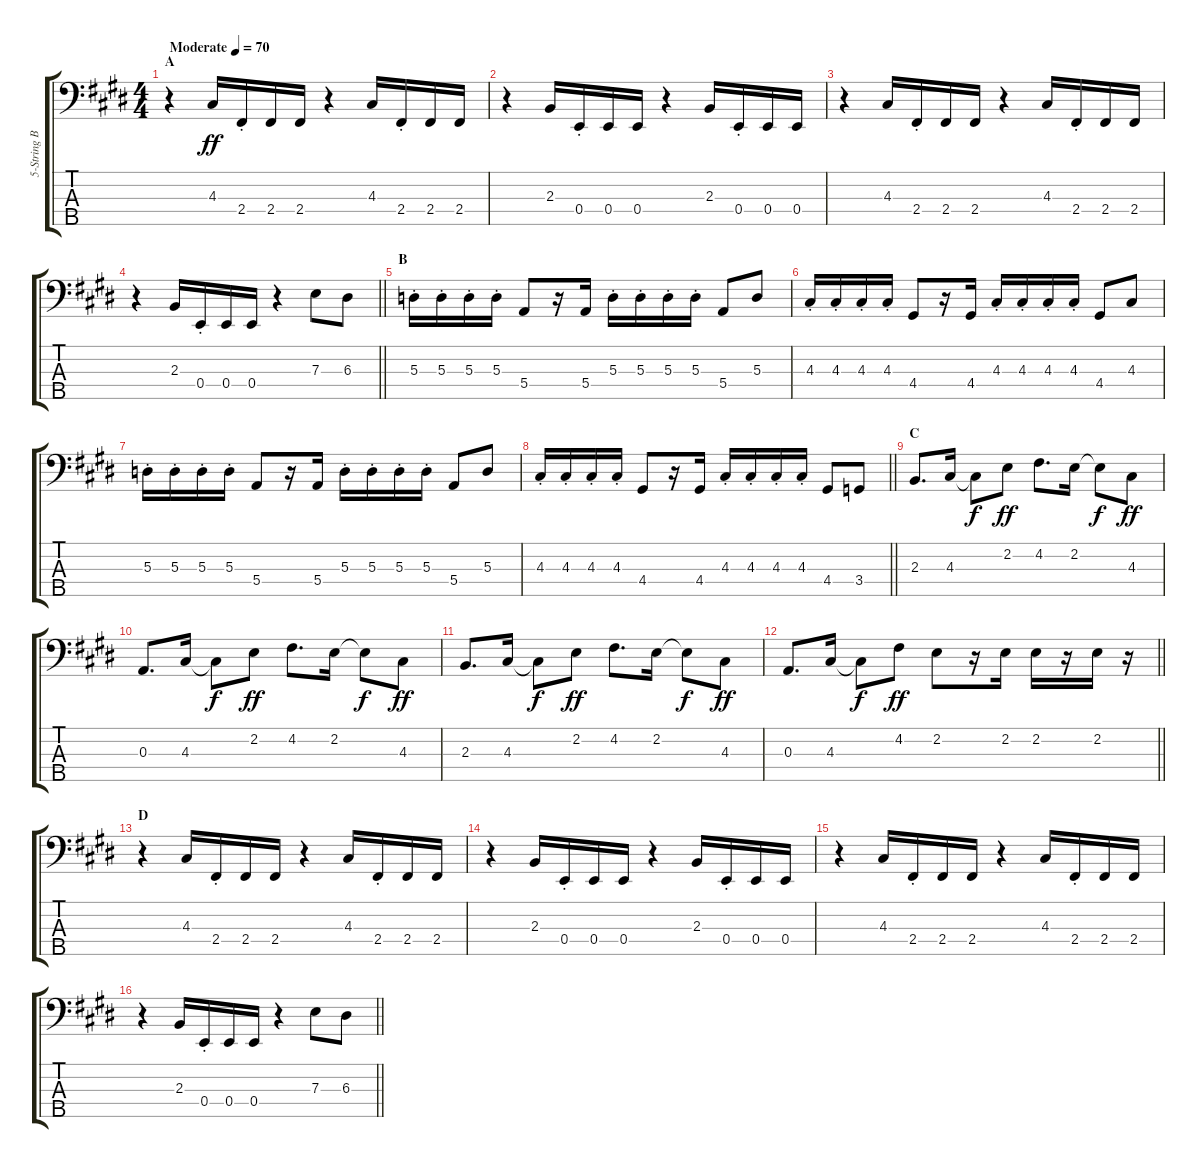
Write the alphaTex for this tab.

\track ("5-String Bass" "5-String B") {instrument electricbassfinger}
\staff {score tabs}
\tuning (G2 D2 A1 E1 B0) {hide}
\ts (4 4)
\section ("" "A")
\tempo (70 "Moderate")
\clef f4
\ks e
r.4{dy ff instrument electricbassfinger} 4.3.16 2.4{st}.16 2.4.16 2.4.16 r.4 4.3.16 2.4{st}.16 2.4.16 2.4.16 |
r.4 2.3.16 0.4{st}.16 0.4.16 0.4.16 r.4 2.3.16 0.4{st}.16 0.4.16 0.4.16 |
r.4 4.3.16 2.4{st}.16 2.4.16 2.4.16 r.4 4.3.16 2.4{st}.16 2.4.16 2.4.16 |
\barLineRight lightlight
r.4 2.3.16 0.4{st}.16 0.4.16 0.4.16 r.4 7.3.8 6.3.8 |
\section ("" "B")
5.3{st}.16 5.3{st}.16 5.3{st}.16 5.3{st}.16 5.4.8 r.16 5.4.16 5.3{st}.16 5.3{st}.16 5.3{st}.16 5.3{st}.16 5.4.8 5.3.8 |
4.3{st}.16 4.3{st}.16 4.3{st}.16 4.3{st}.16 4.4.8 r.16 4.4.16 4.3{st}.16 4.3{st}.16 4.3{st}.16 4.3{st}.16 4.4.8 4.3.8 |
5.3{st}.16 5.3{st}.16 5.3{st}.16 5.3{st}.16 5.4.8 r.16 5.4.16 5.3{st}.16 5.3{st}.16 5.3{st}.16 5.3{st}.16 5.4.8 5.3.8 |
\barLineRight lightlight
4.3{st}.16 4.3{st}.16 4.3{st}.16 4.3{st}.16 4.4.8 r.16 4.4.16 4.3{st}.16 4.3{st}.16 4.3{st}.16 4.3{st}.16 4.4.8 3.4.8 |
\section ("" "C")
2.3.8{d} 4.3.16 4.3{t}.8{dy f} 2.2.8{dy ff} 4.2.8{d} 2.2.16 2.2{t}.8{dy f} 4.3.8{dy ff} |
0.3.8{d} 4.3.16 4.3{t}.8{dy f} 2.2.8{dy ff} 4.2.8{d} 2.2.16 2.2{t}.8{dy f} 4.3.8{dy ff} |
2.3.8{d} 4.3.16 4.3{t}.8{dy f} 2.2.8{dy ff} 4.2.8{d} 2.2.16 2.2{t}.8{dy f} 4.3.8{dy ff} |
\barLineRight lightlight
0.3.8{d} 4.3.16 4.3{t}.8{dy f} 4.2.8{dy ff} 2.2.8 r.16 2.2.16 2.2.16 r.16 2.2.16 r.16 |
\section ("" "D")
r.4 4.3.16 2.4{st}.16 2.4.16 2.4.16 r.4 4.3.16 2.4{st}.16 2.4.16 2.4.16 |
r.4 2.3.16 0.4{st}.16 0.4.16 0.4.16 r.4 2.3.16 0.4{st}.16 0.4.16 0.4.16 |
r.4 4.3.16 2.4{st}.16 2.4.16 2.4.16 r.4 4.3.16 2.4{st}.16 2.4.16 2.4.16 |
\barLineRight lightlight
r.4 2.3.16 0.4{st}.16 0.4.16 0.4.16 r.4 7.3.8 6.3.8
